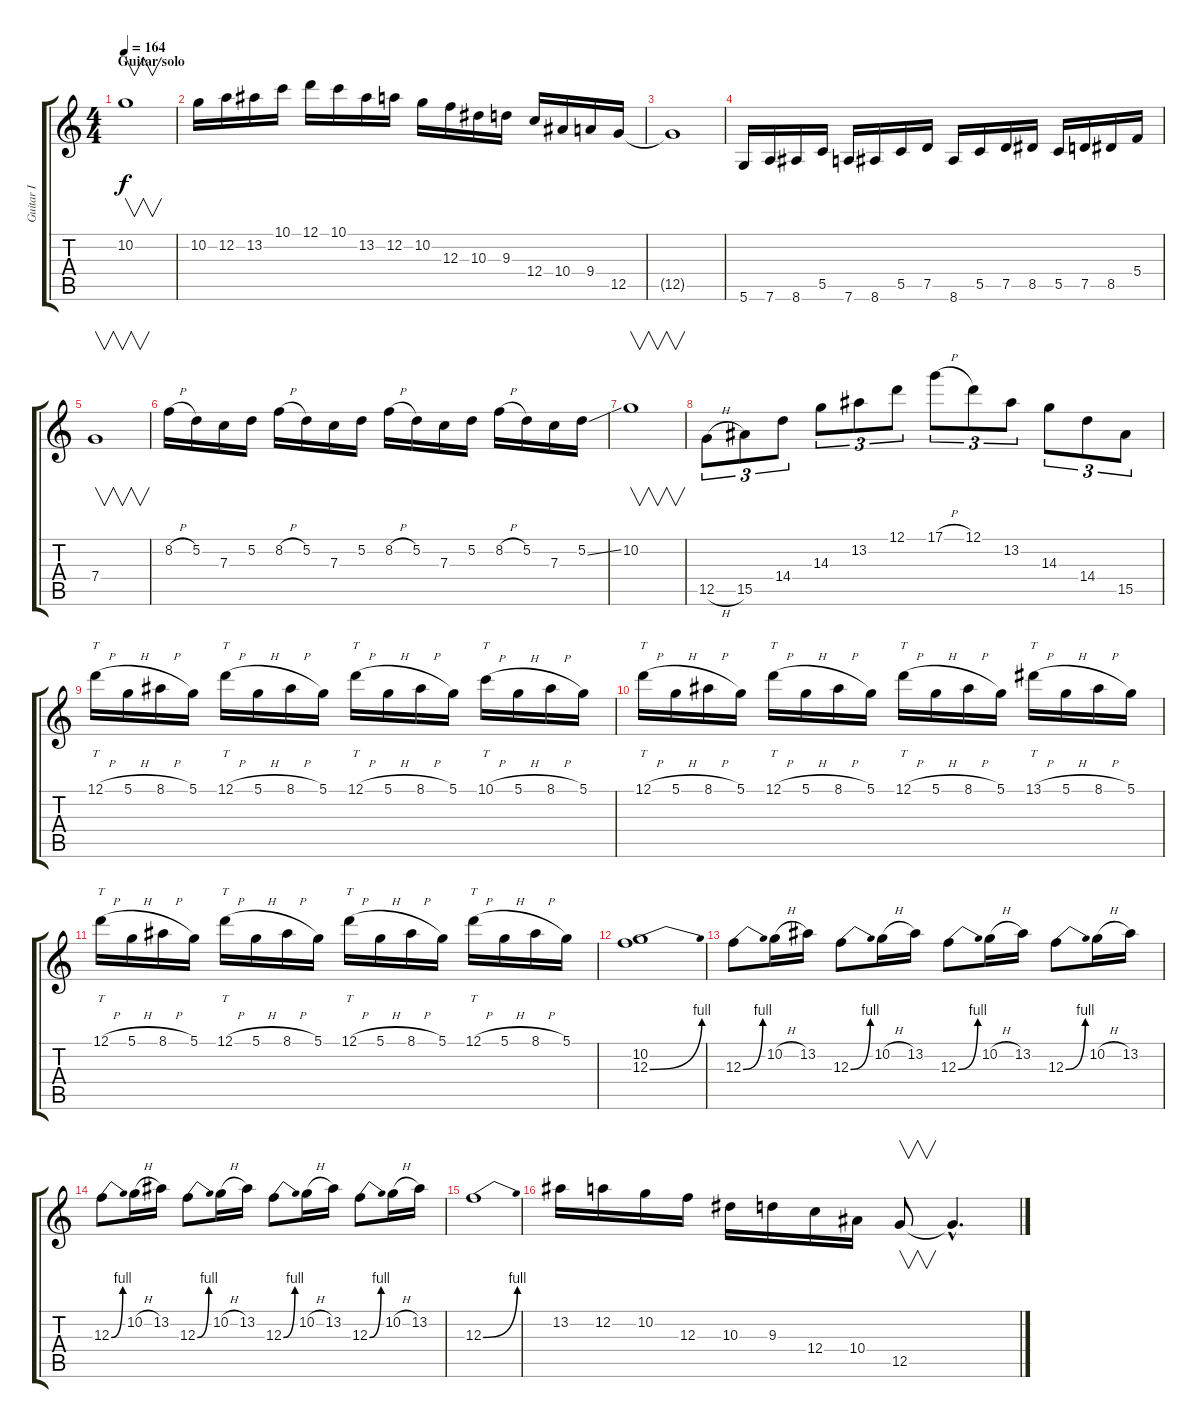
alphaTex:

\track ("Guitar I" "Guitar I") {instrument distortionguitar}
\staff {score tabs}
\tuning (D4 A3 F3 C3 G2 D2) {hide}
\ts (4 4)
\section ("" "Guitar solo")
\tempo 164
\clef g2
\ks c
10.2.1{v dy f volume 16} |
10.2.16 12.2.16 13.2.16 10.1.16 12.1.16 10.1.16 13.2.16 12.2.16 10.2.16 12.3.16 10.3.16 9.3.16 12.4.16 10.4.16 9.4.16 12.5.16 |
12.5{t}.1 |
5.6.16 7.6.16 8.6.16 5.5.16 7.6.16 8.6.16 5.5.16 7.5.16 8.6.16 5.5.16 7.5.16 8.5.16 5.5.16 7.5.16 8.5.16 5.4.16 |
7.4.1{v} |
8.2{h}.16 5.2.16 7.3.16 5.2.16 8.2{h}.16 5.2.16 7.3.16 5.2.16 8.2{h}.16 5.2.16 7.3.16 5.2.16 8.2{h}.16 5.2.16 7.3.16 5.2{ss}.16 |
10.2.1{v} |
12.5{h}.8{tu (3 2)} 15.5.8{tu (3 2)} 14.4.8{tu (3 2)} 14.3.8{tu (3 2)} 13.2.8{tu (3 2)} 12.1.8{tu (3 2)} 17.1{h}.8{tu (3 2)} 12.1.8{tu (3 2)} 13.2.8{tu (3 2)} 14.3.8{tu (3 2)} 14.4.8{tu (3 2)} 15.5.8{tu (3 2)} |
12.1{h}.16{tt} 5.1{h}.16 8.1{h}.16 5.1.16 12.1{h}.16{tt} 5.1{h}.16 8.1{h}.16 5.1.16 12.1{h}.16{tt} 5.1{h}.16 8.1{h}.16 5.1.16 10.1{h}.16{tt} 5.1{h}.16 8.1{h}.16 5.1.16 |
12.1{h}.16{tt} 5.1{h}.16 8.1{h}.16 5.1.16 12.1{h}.16{tt} 5.1{h}.16 8.1{h}.16 5.1.16 12.1{h}.16{tt} 5.1{h}.16 8.1{h}.16 5.1.16 13.1{h}.16{tt} 5.1{h}.16 8.1{h}.16 5.1.16 |
12.1{h}.16{tt} 5.1{h}.16 8.1{h}.16 5.1.16 12.1{h}.16{tt} 5.1{h}.16 8.1{h}.16 5.1.16 12.1{h}.16{tt} 5.1{h}.16 8.1{h}.16 5.1.16 12.1{h}.16{tt} 5.1{h}.16 8.1{h}.16 5.1.16 |
(10.2 12.3{be (bend 0 0 60 4)}).1 |
12.3{be (bend 0 0 60 4)}.8 10.2{h}.16 13.2.16 12.3{be (bend 0 0 60 4)}.8 10.2{h}.16 13.2.16 12.3{be (bend 0 0 60 4)}.8 10.2{h}.16 13.2.16 12.3{be (bend 0 0 60 4)}.8 10.2{h}.16 13.2.16 |
12.3{be (bend 0 0 60 4)}.8 10.2{h}.16 13.2.16 12.3{be (bend 0 0 60 4)}.8 10.2{h}.16 13.2.16 12.3{be (bend 0 0 60 4)}.8 10.2{h}.16 13.2.16 12.3{be (bend 0 0 60 4)}.8 10.2{h}.16 13.2.16 |
12.3{be (bend 0 0 60 4)}.1 |
13.2.16 12.2.16 10.2.16 12.3.16 10.3.16 9.3.16 12.4.16 10.4.16 12.5.8{v} 12.5{hac t}.4{d}
